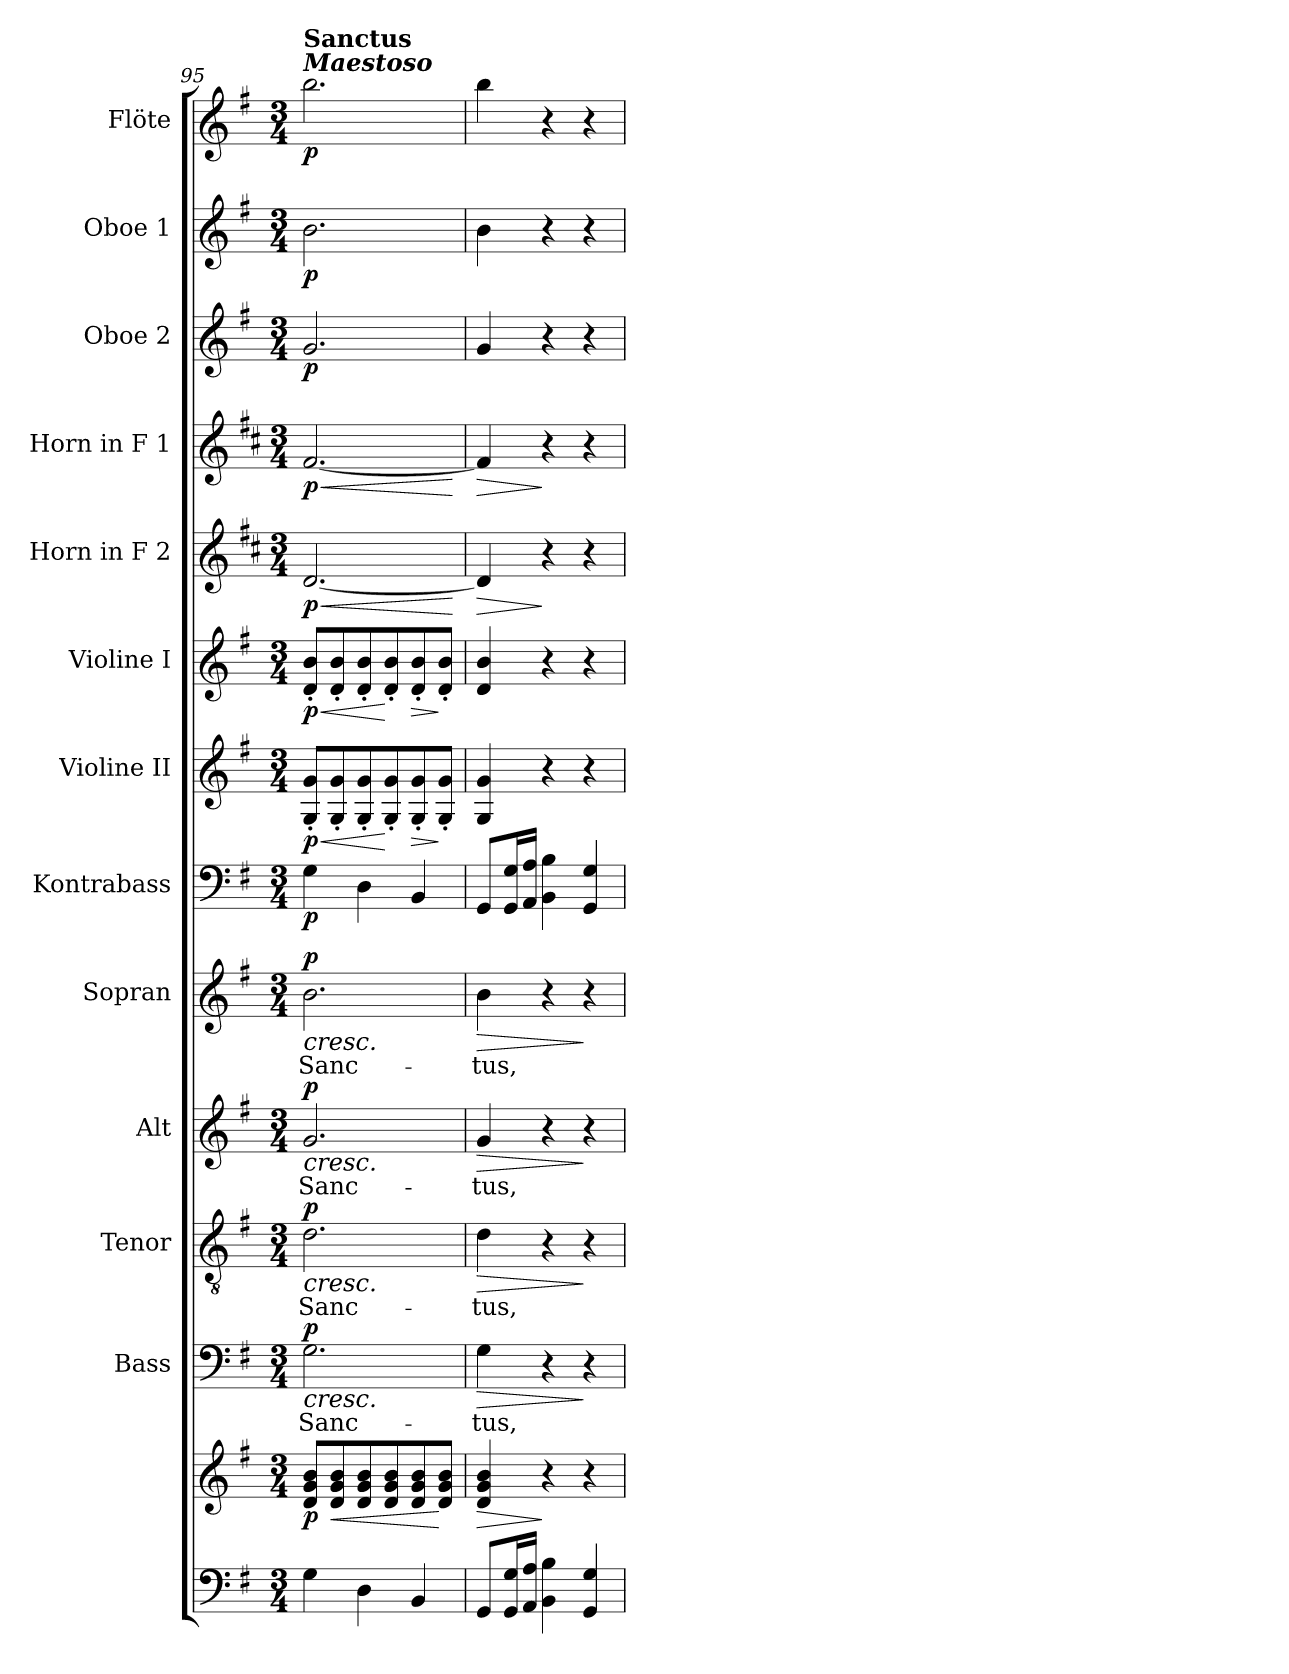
**kern	**kern	**dynam	**kern	**text	**dynam	**kern	**text	**dynam	**kern	**text	**dynam	**kern	**text	**dynam	**kern	**dynam	**kern	**dynam	**kern	**dynam	**kern	**dynam	**kern	**dynam	**kern	**dynam	**kern	**dynam	**kern	**dynam
*part13	*part13	*part13	*part12	*part12	*part12	*part11	*part11	*part11	*part10	*part10	*part10	*part9	*part9	*part9	*part8	*part8	*part7	*part7	*part6	*part6	*part5	*part5	*part4	*part4	*part3	*part3	*part2	*part2	*part1	*part1
*staff14	*staff13	*staff13/14	*staff12	*staff12	*staff12	*staff11	*staff11	*staff11	*staff10	*staff10	*staff10	*staff9	*staff9	*staff9	*staff8	*staff8	*staff7	*staff7	*staff6	*staff6	*staff5	*staff5	*staff4	*staff4	*staff3	*staff3	*staff2	*staff2	*staff1	*staff1
*	*	*	*I"Bass	*	*	*I"Tenor	*	*	*I"Alt	*	*	*I"Sopran	*	*	*I"Kontrabass	*	*I"Violine II	*	*I"Violine I	*	*I"Horn in F 2	*	*I"Horn in F 1	*	*I"Oboe 2	*	*I"Oboe 1	*	*I"Flöte	*
*	*	*	*I'B.	*	*	*I'T.	*	*	*I'A.	*	*	*I'S.	*	*	*I'Kb.	*	*I'Vl. II	*	*I'Vl. I	*	*	*	*	*	*I'Ob. 2	*	*I'Ob. 1	*	*I'Fl.	*
!!LO:PB:g=z
*clefF4	*clefG2	*	*clefF4	*	*	*clefGv2	*	*	*clefG2	*	*	*clefG2	*	*	*clefF4	*	*clefG2	*	*clefG2	*	*clefG2	*	*clefG2	*	*clefG2	*	*clefG2	*	*clefG2	*
*	*	*	*	*	*	*	*	*	*	*	*	*	*	*	*ITrd7c12	*	*	*	*	*	*ITrd4c7	*	*ITrd4c7	*	*	*	*	*	*	*
*k[f#]	*k[f#]	*	*k[f#]	*	*	*k[f#]	*	*	*k[f#]	*	*	*k[f#]	*	*	*k[f#]	*	*k[f#]	*	*k[f#]	*	*k[f#]	*	*k[f#]	*	*k[f#]	*	*k[f#]	*	*k[f#]	*
*G:	*G:	*	*G:	*	*	*G:	*	*	*G:	*	*	*G:	*	*	*G:	*	*G:	*	*G:	*	*G:	*	*G:	*	*G:	*	*G:	*	*G:	*
*M3/4	*M3/4	*	*M3/4	*	*	*M3/4	*	*	*M3/4	*	*	*M3/4	*	*	*M3/4	*	*M3/4	*	*M3/4	*	*M3/4	*	*M3/4	*	*M3/4	*	*M3/4	*	*M3/4	*
=95	=95	=95	=95	=95	=95	=95	=95	=95	=95	=95	=95	=95	=95	=95	=95	=95	=95	=95	=95	=95	=95	=95	=95	=95	=95	=95	=95	=95	=95	=95
!	!	!	!	!	!	!	!	!	!	!	!	!	!	!	!	!	!	!	!	!	!	!	!	!	!	!	!	!	!LO:TX:a:Bi:t=Maestoso	!
!	!	!	!	!	!	!	!	!	!	!	!	!	!	!	!	!	!	!	!	!	!	!	!	!	!	!	!	!	!LO:TX:a:B:t=Sanctus	!
!	!	!LO:DY:b	!	!LO:LY:b	!LO:HP:b	!	!LO:LY:b	!LO:HP:b	!	!LO:LY:b	!LO:HP:b	!	!LO:LY:b	!LO:HP:b	!	!	!	!LO:HP:b	!	!LO:HP:b	!	!LO:HP:b	!	!LO:HP:b	!	!	!	!	!	!
!	!	!	!	!	!LO:DY:n=1:a	!	!	!LO:DY:n=1:a	!	!	!LO:DY:n=1:a	!	!	!LO:DY:n=1:a	!	!LO:DY:b	!	!LO:DY:n=1:b	!	!LO:DY:n=1:b	!	!LO:DY:n=1:b	!	!LO:DY:n=1:b	!	!LO:DY:b	!	!LO:DY:b	!	!LO:DY:b
4G\	8d/ 8g/ 8b/L	p	2.G\	Sanc-	< p	2.d\	Sanc-	< p	2.g/	Sanc-	< p	2.b\	Sanc-	< p	4GG\	p	8G/'< 8g/'<L	< p	8d/'< 8b/'<L	< p	[2.G/	< p	[2.B/	< p	2.g/	p	2.b\	p	2.bb\	p
!	!	!LO:HP:b	!	!	!	!	!	!	!	!	!	!	!	!	!	!	!	!	!	!	!	!	!	!	!	!	!	!	!	!
.	8d/ 8g/ 8b/	<	.	.	.	.	.	.	.	.	.	.	.	.	.	.	8G/'< 8g/'<	.	8d/'< 8b/'<	.	.	.	.	.	.	.	.	.	.	.
4D\	8d/ 8g/ 8b/	.	.	.	.	.	.	.	.	.	.	.	.	.	4DD\	.	8G/'< 8g/'<	.	8d/'< 8b/'<	.	.	.	.	.	.	.	.	.	.	.
.	8d/ 8g/ 8b/	.	.	.	.	.	.	.	.	.	.	.	.	.	.	.	8G/'< 8g/'<	[	8d/'< 8b/'<	[	.	.	.	.	.	.	.	.	.	.
!	!	!	!	!	!	!	!	!	!	!	!	!	!	!	!	!	!	!LO:HP:b	!	!LO:HP:b	!	!	!	!	!	!	!	!	!	!
4BB/	8d/ 8g/ 8b/	.	.	.	.	.	.	.	.	.	.	.	.	.	4BBB/	.	8G/'< 8g/'<	>	8d/'< 8b/'<	>	.	.	.	.	.	.	.	.	.	.
.	8d/ 8g/ 8b/J	[	.	.	.	.	.	.	.	.	.	.	.	.	.	.	8G/'< 8g/'<J	]	8d/'< 8b/'<J	]	.	.	.	.	.	.	.	.	.	.
.	.	.	.	.	.	.	.	.	.	.	.	.	.	.	.	.	.	.	.	.	.	[	.	[	.	.	.	.	.	.
=96	=96	=96	=96	=96	=96	=96	=96	=96	=96	=96	=96	=96	=96	=96	=96	=96	=96	=96	=96	=96	=96	=96	=96	=96	=96	=96	=96	=96	=96	=96
!	!	!LO:HP:b	!	!LO:LY:b	!LO:HP:b	!	!LO:LY:b	!LO:HP:b	!	!LO:LY:b	!LO:HP:b	!	!LO:LY:b	!LO:HP:b	!	!	!	!	!	!	!	!LO:HP:b	!	!LO:HP:b	!	!	!	!	!	!
8GG/L	4d/ 4g/ 4b/	>	4G\	-tus,	>	4d\	-tus,	>	4g/	-tus,	>	4b\	-tus,	>	8GGG/L	.	4G/ 4g/	.	4d/ 4b/	.	4G/]	>	4B/]	>	4g/	.	4b\	.	4bb\	.
16GG/ 16G/L	.	.	.	.	.	.	.	.	.	.	.	.	.	.	16GGG/ 16GG/L	.	.	.	.	.	.	.	.	.	.	.	.	.	.	.
16AA/ 16A/JJ	.	.	.	.	.	.	.	.	.	.	.	.	.	.	16AAA/ 16AA/JJ	.	.	.	.	.	.	.	.	.	.	.	.	.	.	.
4BB\ 4B\	4r	]	4r	.	[	4r	.	[	4r	.	[	4r	.	[	4BBB\ 4BB\	.	4r	.	4r	.	4r	]	4r	]	4r	.	4r	.	4r	.
4GG/ 4G/	4r	.	4r	.	]	4r	.	]	4r	.	]	4r	.	]	4GGG/ 4GG/	.	4r	.	4r	.	4r	.	4r	.	4r	.	4r	.	4r	.
=	=	=	=	=	=	=	=	=	=	=	=	=	=	=	=	=	=	=	=	=	=	=	=	=	=	=	=	=	=	=
*-	*-	*-	*-	*-	*-	*-	*-	*-	*-	*-	*-	*-	*-	*-	*-	*-	*-	*-	*-	*-	*-	*-	*-	*-	*-	*-	*-	*-	*-	*-
